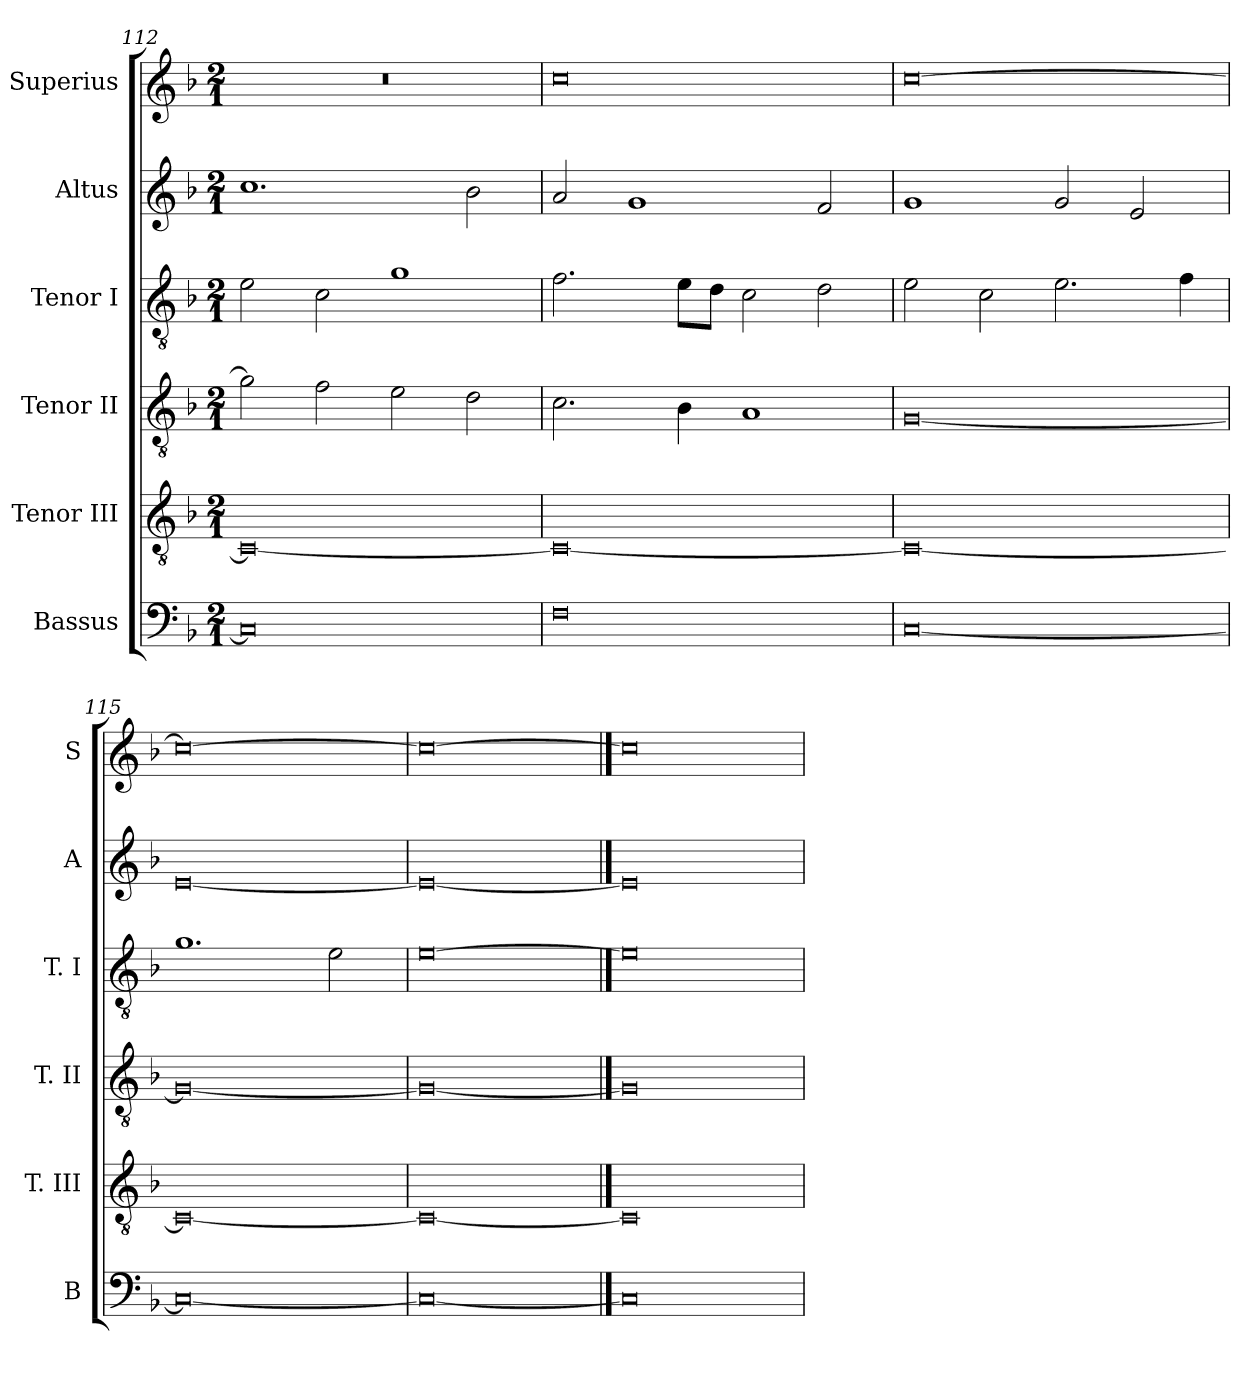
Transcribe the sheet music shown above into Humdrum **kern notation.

**kern	**kern	**kern	**kern	**kern	**kern
*part6	*part5	*part4	*part3	*part2	*part1
*staff6	*staff5	*staff4	*staff3	*staff2	*staff1
*I"Bassus	*I"Tenor III	*I"Tenor II	*I"Tenor I	*I"Altus	*I"Superius
*I'B	*I'T. III	*I'T. II	*I'T. I	*I'A	*I'S
*clefF4	*clefGv2	*clefGv2	*clefGv2	*clefG2	*clefG2
*k[b-]	*k[b-]	*k[b-]	*k[b-]	*k[b-]	*k[b-]
*F:	*F:	*F:	*F:	*F:	*F:
*M2/1	*M2/1	*M2/1	*M2/1	*M2/1	*M2/1
=112	=112	=112	=112	=112	=112
0C]	0C_	2g]	2e	1.cc	0r
.	.	2f	2c	.	.
.	.	2e	1g	.	.
.	.	2d	.	2b-	.
=113	=113	=113	=113	=113	=113
0F	0C_	2.c	2.f	2a	0cc
.	.	.	.	1g	.
.	.	4B-	8eL	.	.
.	.	.	8dJ	.	.
.	.	1A	2c	.	.
.	.	.	2d	2f	.
=114	=114	=114	=114	=114	=114
[0C	0C_	[0G	2e	1g	[0cc
.	.	.	2c	.	.
.	.	.	2.e	2g	.
.	.	.	.	2e	.
.	.	.	4f	.	.
=115	=115	=115	=115	=115	=115
0C_	0C_	0G_	1.g	[0e	0cc_
.	.	.	2e	.	.
=116	=116	=116	=116	=116	=116
0C_	0C_	0G_	[0e	0e_	0cc_
==117	==117	==117	==117	==117	==117
0C]	0C]	0G]	0e]	0e]	0cc]
=	=	=	=	=	=
*-	*-	*-	*-	*-	*-
